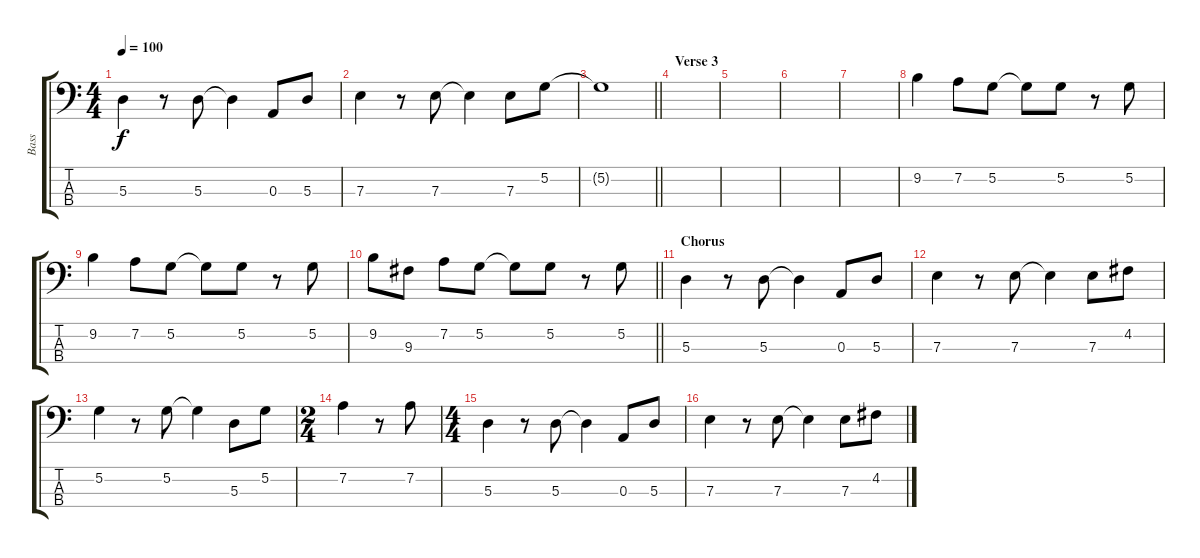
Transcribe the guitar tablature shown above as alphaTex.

\track ("Bass" "Bass") {instrument electricbassfinger}
\staff {score tabs}
\tuning (G2 D2 A1 E1) {hide}
\ts (4 4)
\tempo 100
\clef f4
\ks c
5.3.4{dy f} r.8 5.3.8 5.3{t}.4 0.3.8 5.3.8 |
7.3.4 r.8 7.3.8 7.3{t}.4 7.3.8 5.2.8 |
\barLineRight lightlight
5.2{t}.1 |
\section ("" "Verse 3")
|
|
|
|
9.2.4 7.2.8 5.2.8 5.2{t}.8 5.2.8 r.8 5.2.8 |
9.2.4 7.2.8 5.2.8 5.2{t}.8 5.2.8 r.8 5.2.8 |
\barLineRight lightlight
9.2.8 9.3.8 7.2.8 5.2.8 5.2{t}.8 5.2.8 r.8 5.2.8 |
\section ("" "Chorus")
5.3.4 r.8 5.3.8 5.3{t}.4 0.3.8 5.3.8 |
7.3.4 r.8 7.3.8 7.3{t}.4 7.3.8 4.2.8 |
5.2.4 r.8 5.2.8 5.2{t}.4 5.3.8 5.2.8 |
\ts (2 4)
7.2.4 r.8 7.2.8 |
\ts (4 4)
5.3.4 r.8 5.3.8 5.3{t}.4 0.3.8 5.3.8 |
7.3.4 r.8 7.3.8 7.3{t}.4 7.3.8 4.2.8
